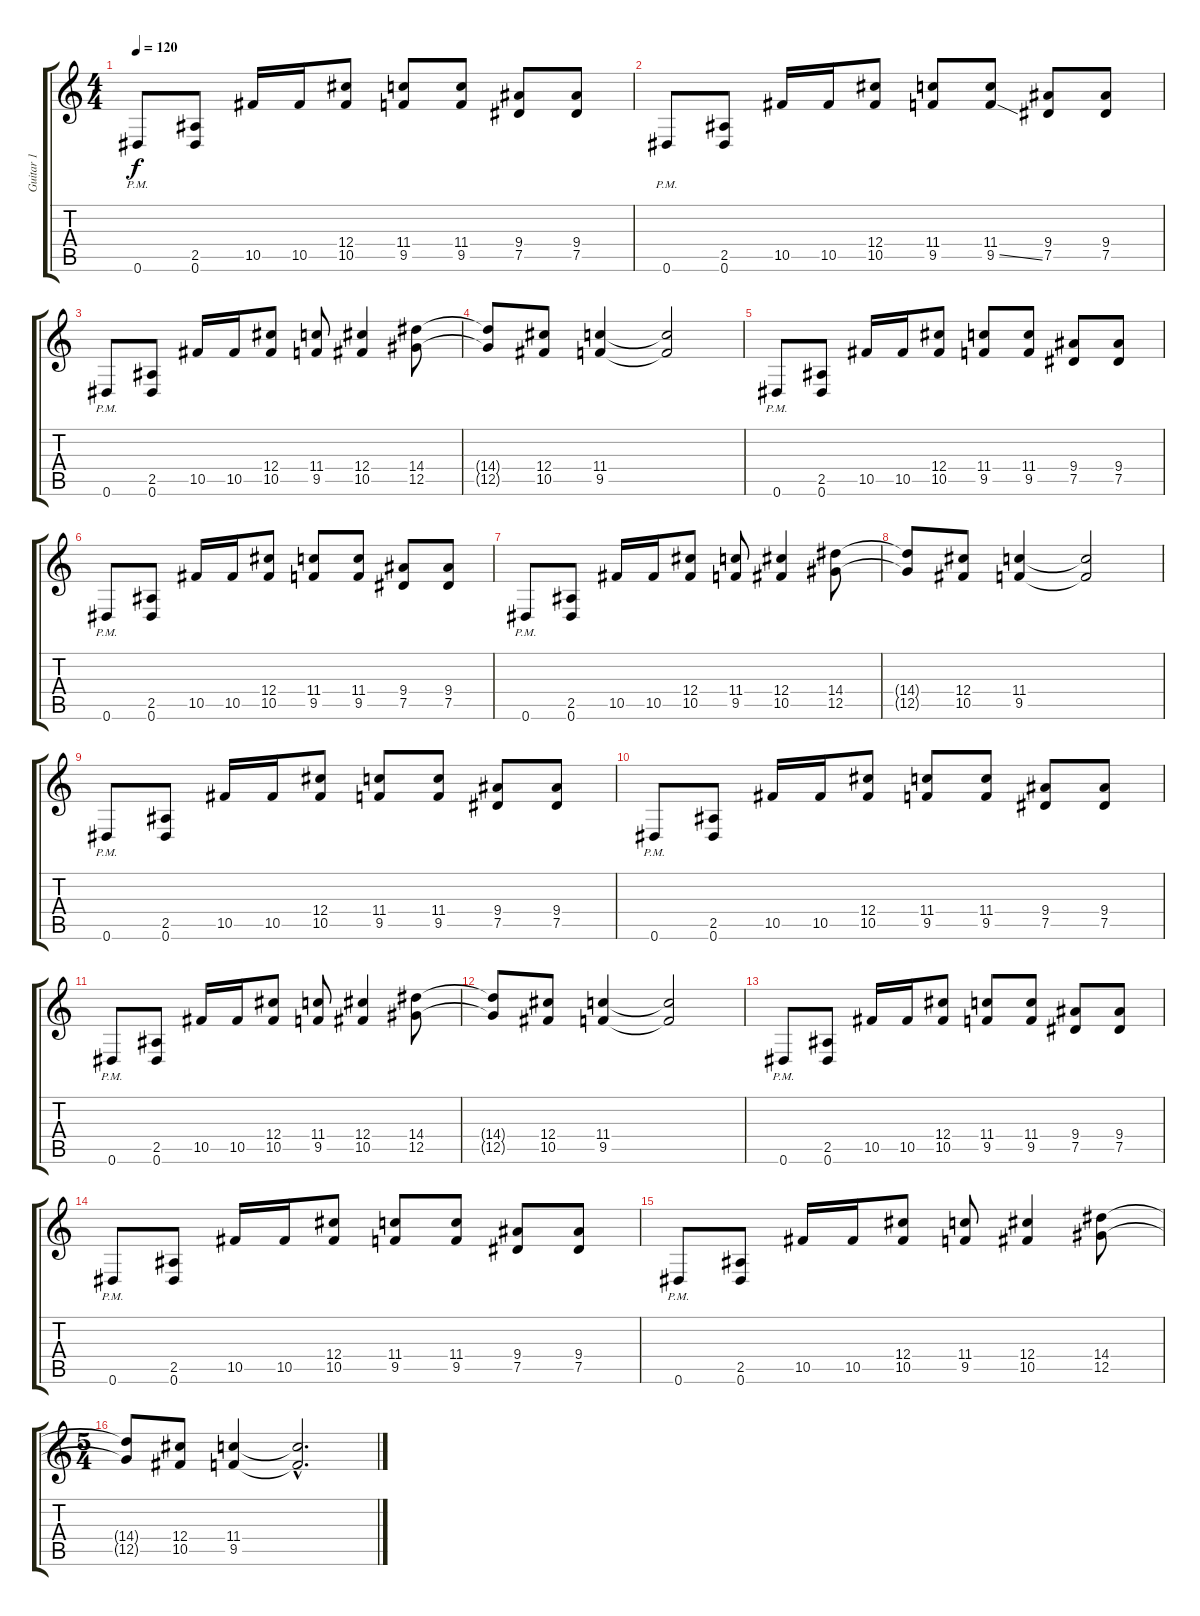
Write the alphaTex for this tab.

\track ("Guitar 1" "Guitar 1") {instrument distortionguitar}
\staff {score tabs}
\tuning (Eb4 Bb3 Gb3 Db3 Ab2 Eb2) {hide}
\ts (4 4)
\tempo 120
\tempo 118
\tempo 120
\clef g2
\ks c
0.6{pm}.8{dy f instrument distortionguitar} (2.5 0.6).8 10.5.16 10.5.16 (12.4 10.5).8 (11.4 9.5).8 (11.4 9.5).8 (9.4 7.5).8 (9.4 7.5).8 |
0.6{pm}.8 (2.5 0.6).8 10.5.16 10.5.16 (12.4 10.5).8 (11.4 9.5).8 (11.4 9.5{ss}).8 (9.4 7.5).8 (9.4 7.5).8 |
0.6{pm}.8 (2.5 0.6).8 10.5.16 10.5.16 (12.4 10.5).8 (11.4 9.5).8 (12.4 10.5).4 (14.4 12.5).8 |
(14.4{t} 12.5{t}).8 (12.4 10.5).8 (11.4 9.5).4 (11.4{t} 9.5{t}).2 |
0.6{pm}.8 (2.5 0.6).8 10.5.16 10.5.16 (12.4 10.5).8 (11.4 9.5).8 (11.4 9.5).8 (9.4 7.5).8 (9.4 7.5).8 |
0.6{pm}.8 (2.5 0.6).8 10.5.16 10.5.16 (12.4 10.5).8 (11.4 9.5).8 (11.4 9.5).8 (9.4 7.5).8 (9.4 7.5).8 |
0.6{pm}.8 (2.5 0.6).8 10.5.16 10.5.16 (12.4 10.5).8 (11.4 9.5).8 (12.4 10.5).4 (14.4 12.5).8 |
(14.4{t} 12.5{t}).8 (12.4 10.5).8 (11.4 9.5).4 (11.4{t} 9.5{t}).2 |
0.6{pm}.8 (2.5 0.6).8 10.5.16 10.5.16 (12.4 10.5).8 (11.4 9.5).8 (11.4 9.5).8 (9.4 7.5).8 (9.4 7.5).8 |
0.6{pm}.8 (2.5 0.6).8 10.5.16 10.5.16 (12.4 10.5).8 (11.4 9.5).8 (11.4 9.5).8 (9.4 7.5).8 (9.4 7.5).8 |
0.6{pm}.8 (2.5 0.6).8 10.5.16 10.5.16 (12.4 10.5).8 (11.4 9.5).8 (12.4 10.5).4 (14.4 12.5).8 |
(14.4{t} 12.5{t}).8 (12.4 10.5).8 (11.4 9.5).4 (11.4{t} 9.5{t}).2 |
0.6{pm}.8 (2.5 0.6).8 10.5.16 10.5.16 (12.4 10.5).8 (11.4 9.5).8 (11.4 9.5).8 (9.4 7.5).8 (9.4 7.5).8 |
0.6{pm}.8 (2.5 0.6).8 10.5.16 10.5.16 (12.4 10.5).8 (11.4 9.5).8 (11.4 9.5).8 (9.4 7.5).8 (9.4 7.5).8 |
0.6{pm}.8 (2.5 0.6).8 10.5.16 10.5.16 (12.4 10.5).8 (11.4 9.5).8 (12.4 10.5).4 (14.4 12.5).8 |
\ts (5 4)
(14.4{t} 12.5{t}).8 (12.4 10.5).8 (11.4 9.5).4 (11.4{hac t} 9.5{hac t}).2{d}
